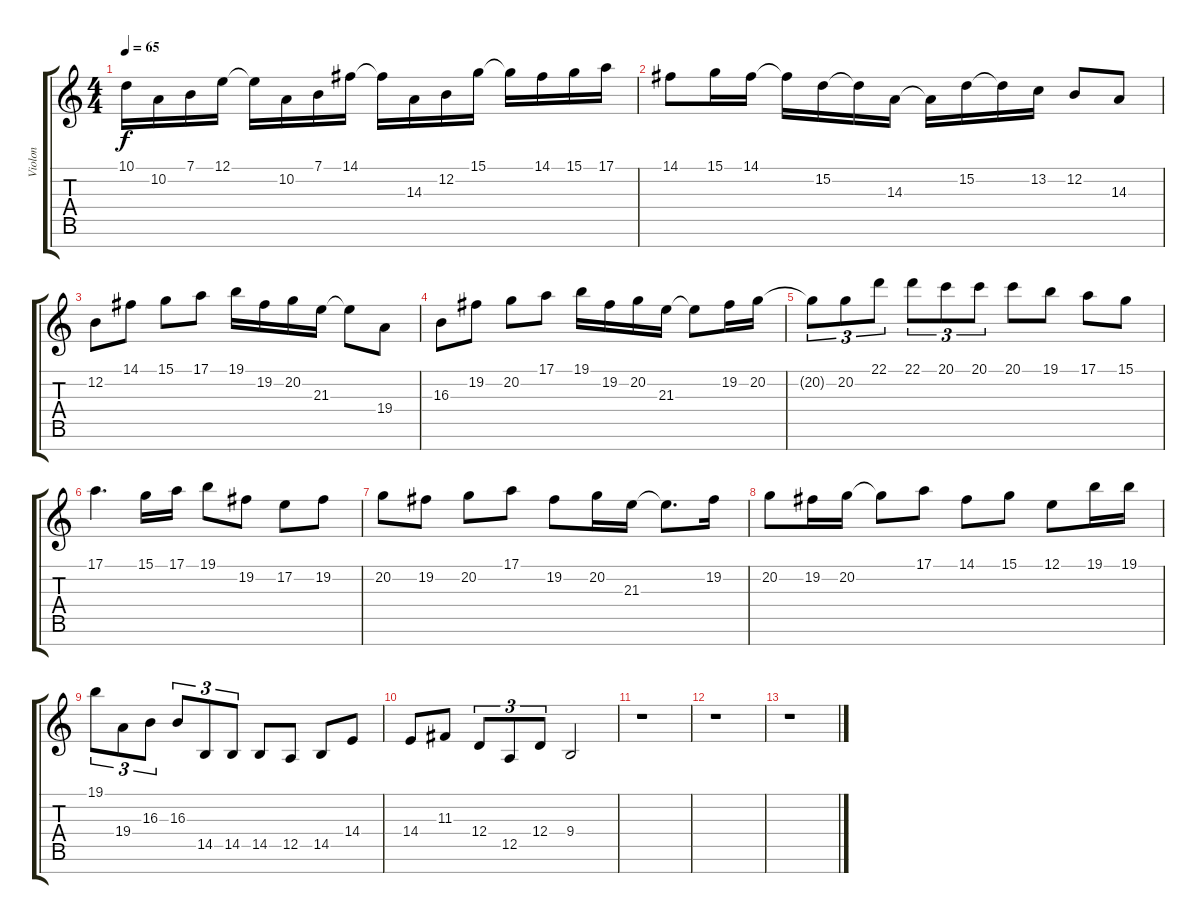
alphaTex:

\track ("Violon" "Violon") {instrument violin}
\staff {score tabs}
\tuning (E4 B3 G3 D3 A2 E2 B1) {hide}
\ts (4 4)
\tempo 65
\clef g2
\ks c
10.1.16{dy f} 10.2.16 7.1.16 12.1.16 12.1{t}.16 10.2.16 7.1.16 14.1.16 14.1{t}.16 14.3.16 12.2.16 15.1.16 15.1{t}.16 14.1.16 15.1.16 17.1.16 |
14.1.8 15.1.16 14.1.16 14.1{t}.16 15.2.16 15.2{t}.16 14.3.16 14.3{t}.16 15.2.16 15.2{t}.16 13.2.16 12.2.8 14.3.8 |
12.2.8 14.1.8 15.1.8 17.1.8 19.1.16 19.2.16 20.2.16 21.3.16 21.3{t}.8 19.4.8 |
16.3.8 19.2.8 20.2.8 17.1.8 19.1.16 19.2.16 20.2.16 21.3.16 21.3{t}.8 19.2.16 20.2.16 |
20.2{t}.8{tu (3 2)} 20.2.8{tu (3 2)} 22.1.8{tu (3 2)} 22.1.8{tu (3 2)} 20.1.8{tu (3 2)} 20.1.8{tu (3 2)} 20.1.8 19.1.8 17.1.8 15.1.8 |
17.1.4{d} 15.1.16 17.1.16 19.1.8 19.2.8 17.2.8 19.2.8 |
20.2.8 19.2.8 20.2.8 17.1.8 19.2.8 20.2.16 21.3.16 21.3{t}.8{d} 19.2.16 |
20.2.8 19.2.16 20.2.16 20.2{t}.8 17.1.8 14.1.8 15.1.8 12.1.8 19.1.16 19.1.16 |
19.1.8{tu (3 2)} 19.4.8{tu (3 2)} 16.3.8{tu (3 2)} 16.3.8{tu (3 2)} 14.5.8{tu (3 2)} 14.5.8{tu (3 2)} 14.5.8 12.5.8 14.5.8 14.4.8 |
14.4.8 11.3.8 12.4.8{tu (3 2)} 12.5.8{tu (3 2)} 12.4.8{tu (3 2)} 9.4.2 |
r.1 |
r.1 |
r.1
